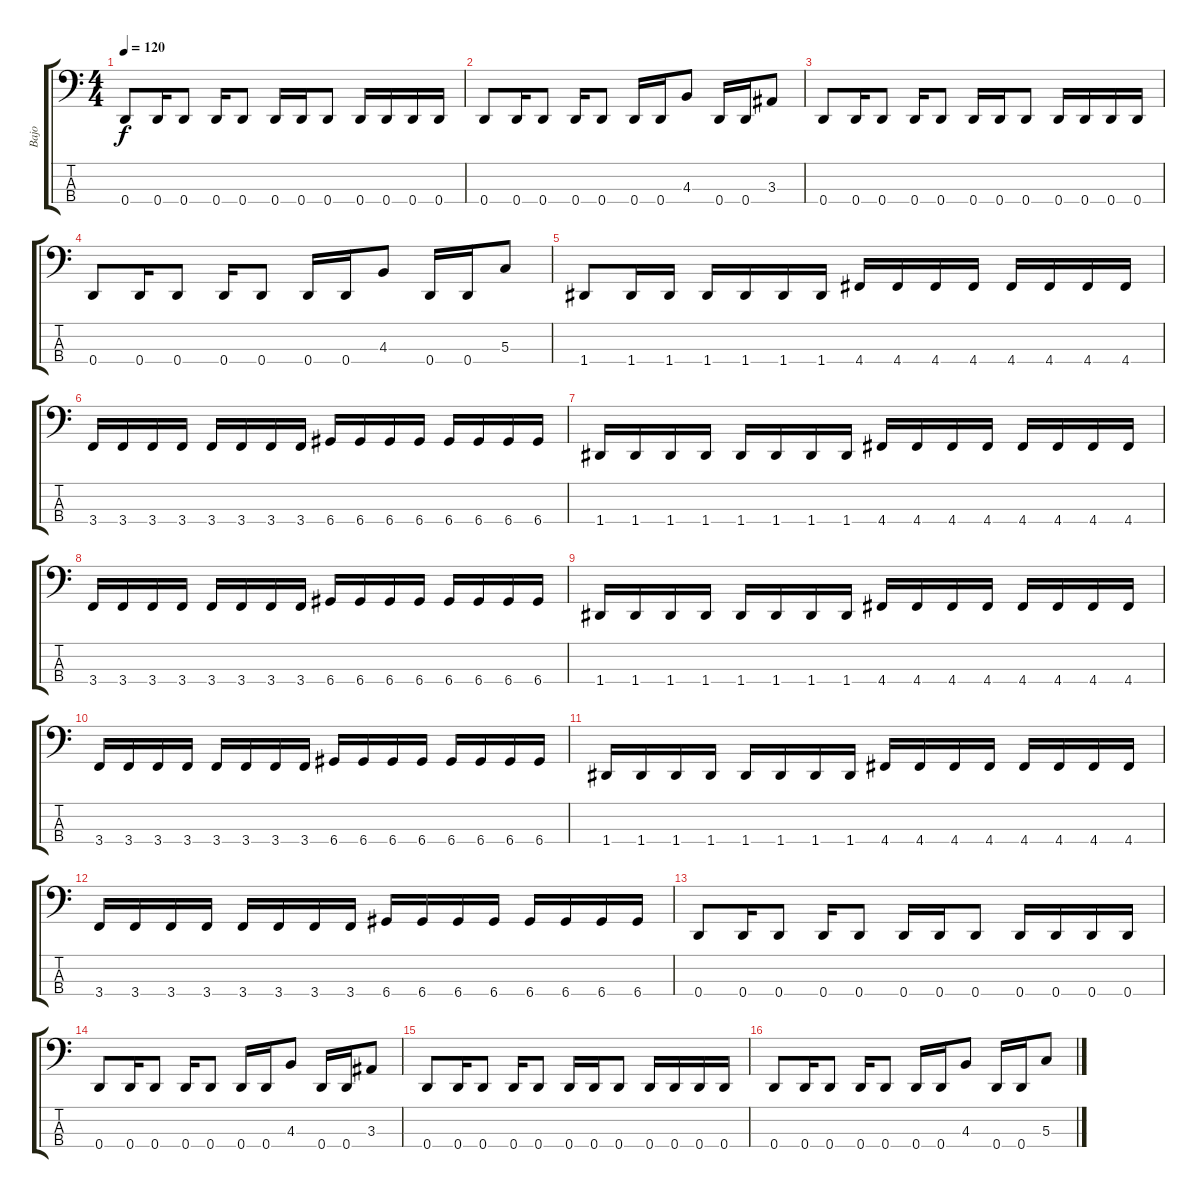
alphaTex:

\track ("Bajo" "Bajo") {instrument electricbassfinger}
\staff {score tabs}
\tuning (F2 C2 G1 D1) {hide}
\ts (4 4)
\tempo 120
\clef f4
\ks c
0.4.8{dy f} 0.4.16 0.4.8 0.4.16 0.4.8 0.4.16 0.4.16 0.4.8 0.4.16 0.4.16 0.4.16 0.4.16 |
0.4.8 0.4.16 0.4.8 0.4.16 0.4.8 0.4.16 0.4.16 4.3.8 0.4.16 0.4.16 3.3.8 |
0.4.8 0.4.16 0.4.8 0.4.16 0.4.8 0.4.16 0.4.16 0.4.8 0.4.16 0.4.16 0.4.16 0.4.16 |
0.4.8 0.4.16 0.4.8 0.4.16 0.4.8 0.4.16 0.4.16 4.3.8 0.4.16 0.4.16 5.3.8 |
1.4.8 1.4.16 1.4.16 1.4.16 1.4.16 1.4.16 1.4.16 4.4.16 4.4.16 4.4.16 4.4.16 4.4.16 4.4.16 4.4.16 4.4.16 |
3.4.16 3.4.16 3.4.16 3.4.16 3.4.16 3.4.16 3.4.16 3.4.16 6.4.16 6.4.16 6.4.16 6.4.16 6.4.16 6.4.16 6.4.16 6.4.16 |
1.4.16 1.4.16 1.4.16 1.4.16 1.4.16 1.4.16 1.4.16 1.4.16 4.4.16 4.4.16 4.4.16 4.4.16 4.4.16 4.4.16 4.4.16 4.4.16 |
3.4.16 3.4.16 3.4.16 3.4.16 3.4.16 3.4.16 3.4.16 3.4.16 6.4.16 6.4.16 6.4.16 6.4.16 6.4.16 6.4.16 6.4.16 6.4.16 |
1.4.16 1.4.16 1.4.16 1.4.16 1.4.16 1.4.16 1.4.16 1.4.16 4.4.16 4.4.16 4.4.16 4.4.16 4.4.16 4.4.16 4.4.16 4.4.16 |
3.4.16 3.4.16 3.4.16 3.4.16 3.4.16 3.4.16 3.4.16 3.4.16 6.4.16 6.4.16 6.4.16 6.4.16 6.4.16 6.4.16 6.4.16 6.4.16 |
1.4.16 1.4.16 1.4.16 1.4.16 1.4.16 1.4.16 1.4.16 1.4.16 4.4.16 4.4.16 4.4.16 4.4.16 4.4.16 4.4.16 4.4.16 4.4.16 |
3.4.16 3.4.16 3.4.16 3.4.16 3.4.16 3.4.16 3.4.16 3.4.16 6.4.16 6.4.16 6.4.16 6.4.16 6.4.16 6.4.16 6.4.16 6.4.16 |
0.4.8 0.4.16 0.4.8 0.4.16 0.4.8 0.4.16 0.4.16 0.4.8 0.4.16 0.4.16 0.4.16 0.4.16 |
0.4.8 0.4.16 0.4.8 0.4.16 0.4.8 0.4.16 0.4.16 4.3.8 0.4.16 0.4.16 3.3.8 |
0.4.8 0.4.16 0.4.8 0.4.16 0.4.8 0.4.16 0.4.16 0.4.8 0.4.16 0.4.16 0.4.16 0.4.16 |
0.4.8 0.4.16 0.4.8 0.4.16 0.4.8 0.4.16 0.4.16 4.3.8 0.4.16 0.4.16 5.3.8
